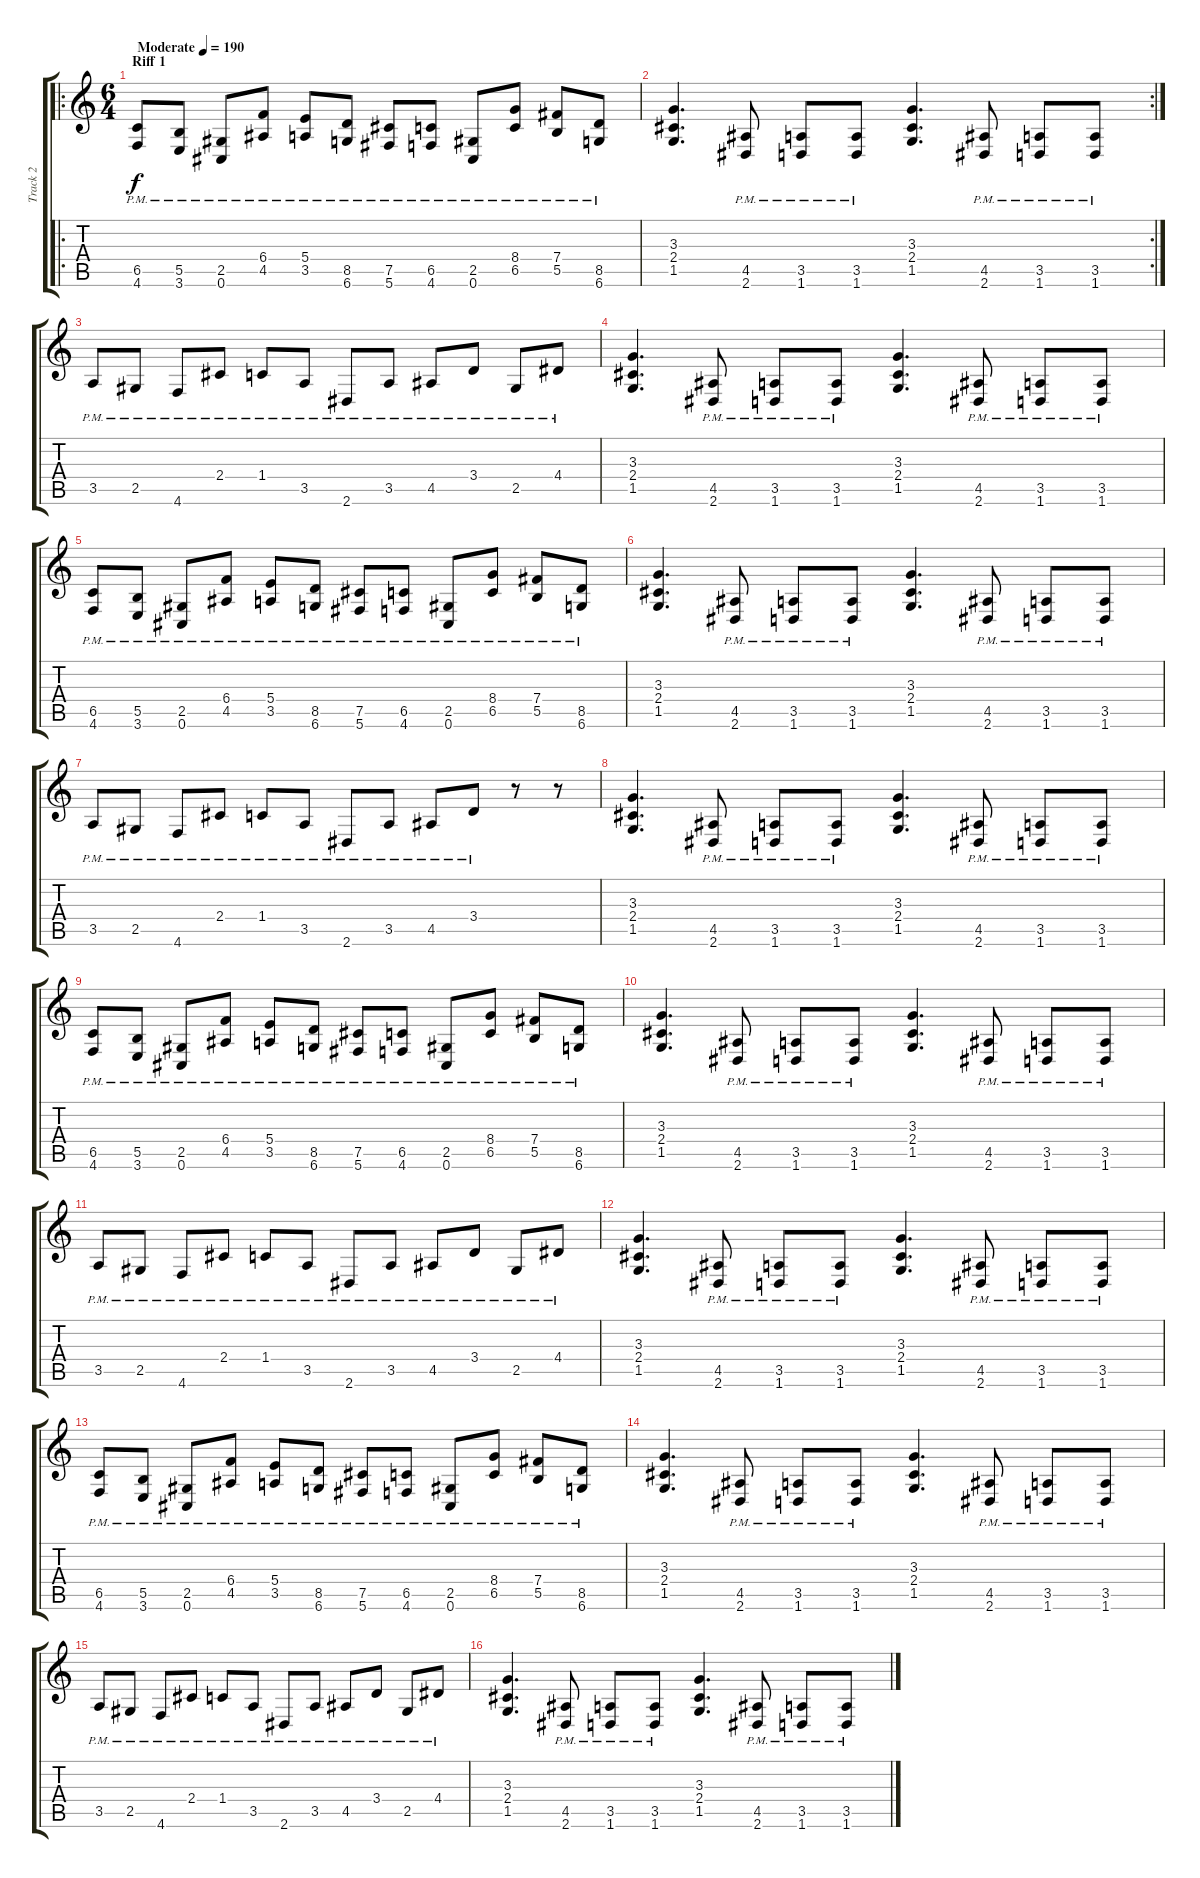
\track ("Track 2" "Track 2") {instrument distortionguitar}
\staff {score tabs}
\tuning (Db4 Ab3 E3 B2 Gb2 Db2) {hide}
\ro
\ts (6 4)
\section ("" "Riff 1")
\tempo (190 "Moderate")
\clef g2
\ks c
(6.5{pm} 4.6{pm}).8{dy f instrument distortionguitar} (5.5{pm} 3.6{pm}).8 (2.5{pm} 0.6{pm}).8 (6.4{pm} 4.5{pm}).8 (5.4{pm} 3.5{pm}).8 (8.5{pm} 6.6{pm}).8 (7.5{pm} 5.6{pm}).8 (6.5{pm} 4.6{pm}).8 (2.5{pm} 0.6{pm}).8 (8.4{pm} 6.5{pm}).8 (7.4{pm} 5.5{pm}).8 (8.5{pm} 6.6{pm}).8 |
\rc 2
(3.3 2.4 1.5).4{d} (4.5{pm} 2.6{pm}).8 (3.5{pm} 1.6{pm}).8 (3.5{pm} 1.6{pm}).8 (3.3 2.4 1.5).4{d} (4.5{pm} 2.6{pm}).8 (3.5{pm} 1.6{pm}).8 (3.5{pm} 1.6{pm}).8 |
3.5{pm}.8 2.5{pm}.8 4.6{pm}.8 2.4{pm}.8 1.4{pm}.8 3.5{pm}.8 2.6{pm}.8 3.5{pm}.8 4.5{pm}.8 3.4{pm}.8 2.5{pm}.8 4.4{pm}.8 |
(3.3 2.4 1.5).4{d} (4.5{pm} 2.6{pm}).8 (3.5{pm} 1.6{pm}).8 (3.5{pm} 1.6{pm}).8 (3.3 2.4 1.5).4{d} (4.5{pm} 2.6{pm}).8 (3.5{pm} 1.6{pm}).8 (3.5{pm} 1.6{pm}).8 |
(6.5{pm} 4.6{pm}).8 (5.5{pm} 3.6{pm}).8 (2.5{pm} 0.6{pm}).8 (6.4{pm} 4.5{pm}).8 (5.4{pm} 3.5{pm}).8 (8.5{pm} 6.6{pm}).8 (7.5{pm} 5.6{pm}).8 (6.5{pm} 4.6{pm}).8 (2.5{pm} 0.6{pm}).8 (8.4{pm} 6.5{pm}).8 (7.4{pm} 5.5{pm}).8 (8.5{pm} 6.6{pm}).8 |
(3.3 2.4 1.5).4{d} (4.5{pm} 2.6{pm}).8 (3.5{pm} 1.6{pm}).8 (3.5{pm} 1.6{pm}).8 (3.3 2.4 1.5).4{d} (4.5{pm} 2.6{pm}).8 (3.5{pm} 1.6{pm}).8 (3.5{pm} 1.6{pm}).8 |
3.5{pm}.8 2.5{pm}.8 4.6{pm}.8 2.4{pm}.8 1.4{pm}.8 3.5{pm}.8 2.6{pm}.8 3.5{pm}.8 4.5{pm}.8 3.4{pm}.8 r.8 r.8 |
(3.3 2.4 1.5).4{d} (4.5{pm} 2.6{pm}).8 (3.5{pm} 1.6{pm}).8 (3.5{pm} 1.6{pm}).8 (3.3 2.4 1.5).4{d} (4.5{pm} 2.6{pm}).8 (3.5{pm} 1.6{pm}).8 (3.5{pm} 1.6{pm}).8 |
(6.5{pm} 4.6{pm}).8 (5.5{pm} 3.6{pm}).8 (2.5{pm} 0.6{pm}).8 (6.4{pm} 4.5{pm}).8 (5.4{pm} 3.5{pm}).8 (8.5{pm} 6.6{pm}).8 (7.5{pm} 5.6{pm}).8 (6.5{pm} 4.6{pm}).8 (2.5{pm} 0.6{pm}).8 (8.4{pm} 6.5{pm}).8 (7.4{pm} 5.5{pm}).8 (8.5{pm} 6.6{pm}).8 |
(3.3 2.4 1.5).4{d} (4.5{pm} 2.6{pm}).8 (3.5{pm} 1.6{pm}).8 (3.5{pm} 1.6{pm}).8 (3.3 2.4 1.5).4{d} (4.5{pm} 2.6{pm}).8 (3.5{pm} 1.6{pm}).8 (3.5{pm} 1.6{pm}).8 |
3.5{pm}.8 2.5{pm}.8 4.6{pm}.8 2.4{pm}.8 1.4{pm}.8 3.5{pm}.8 2.6{pm}.8 3.5{pm}.8 4.5{pm}.8 3.4{pm}.8 2.5{pm}.8 4.4{pm}.8 |
(3.3 2.4 1.5).4{d} (4.5{pm} 2.6{pm}).8 (3.5{pm} 1.6{pm}).8 (3.5{pm} 1.6{pm}).8 (3.3 2.4 1.5).4{d} (4.5{pm} 2.6{pm}).8 (3.5{pm} 1.6{pm}).8 (3.5{pm} 1.6{pm}).8 |
(6.5{pm} 4.6{pm}).8 (5.5{pm} 3.6{pm}).8 (2.5{pm} 0.6{pm}).8 (6.4{pm} 4.5{pm}).8 (5.4{pm} 3.5{pm}).8 (8.5{pm} 6.6{pm}).8 (7.5{pm} 5.6{pm}).8 (6.5{pm} 4.6{pm}).8 (2.5{pm} 0.6{pm}).8 (8.4{pm} 6.5{pm}).8 (7.4{pm} 5.5{pm}).8 (8.5{pm} 6.6{pm}).8 |
(3.3 2.4 1.5).4{d} (4.5{pm} 2.6{pm}).8 (3.5{pm} 1.6{pm}).8 (3.5{pm} 1.6{pm}).8 (3.3 2.4 1.5).4{d} (4.5{pm} 2.6{pm}).8 (3.5{pm} 1.6{pm}).8 (3.5{pm} 1.6{pm}).8 |
3.5{pm}.8 2.5{pm}.8 4.6{pm}.8 2.4{pm}.8 1.4{pm}.8 3.5{pm}.8 2.6{pm}.8 3.5{pm}.8 4.5{pm}.8 3.4{pm}.8 2.5{pm}.8 4.4{pm}.8 |
(3.3 2.4 1.5).4{d} (4.5{pm} 2.6{pm}).8 (3.5{pm} 1.6{pm}).8 (3.5{pm} 1.6{pm}).8 (3.3 2.4 1.5).4{d} (4.5{pm} 2.6{pm}).8 (3.5{pm} 1.6{pm}).8 (3.5{pm} 1.6{pm}).8
